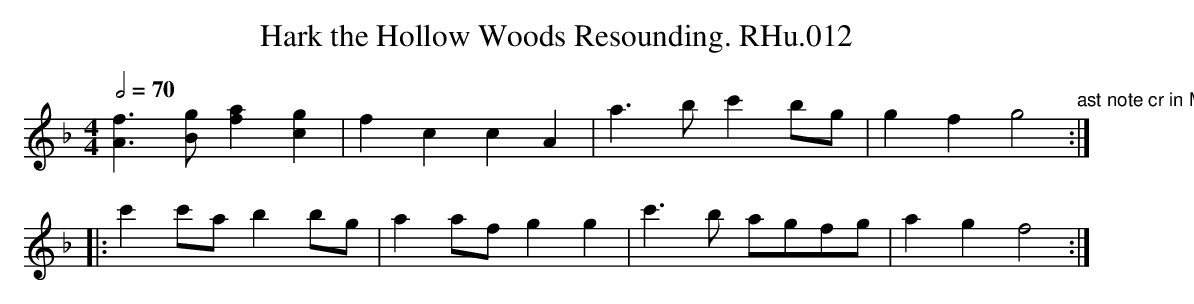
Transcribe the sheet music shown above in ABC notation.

X:1
T:Hark the Hollow Woods Resounding. RHu.012
M:4/4
L:1/8
Q:1/2=70
K:F major
[f3A3][gB][a2f2][g2c2]|f2c2c2A2|\
a3bc'2bg|g2f2g4"ast note cr in MS"::!
c'2c'ab2bg|a2afg2g2|c'3b agfg|a2g2f4:|
